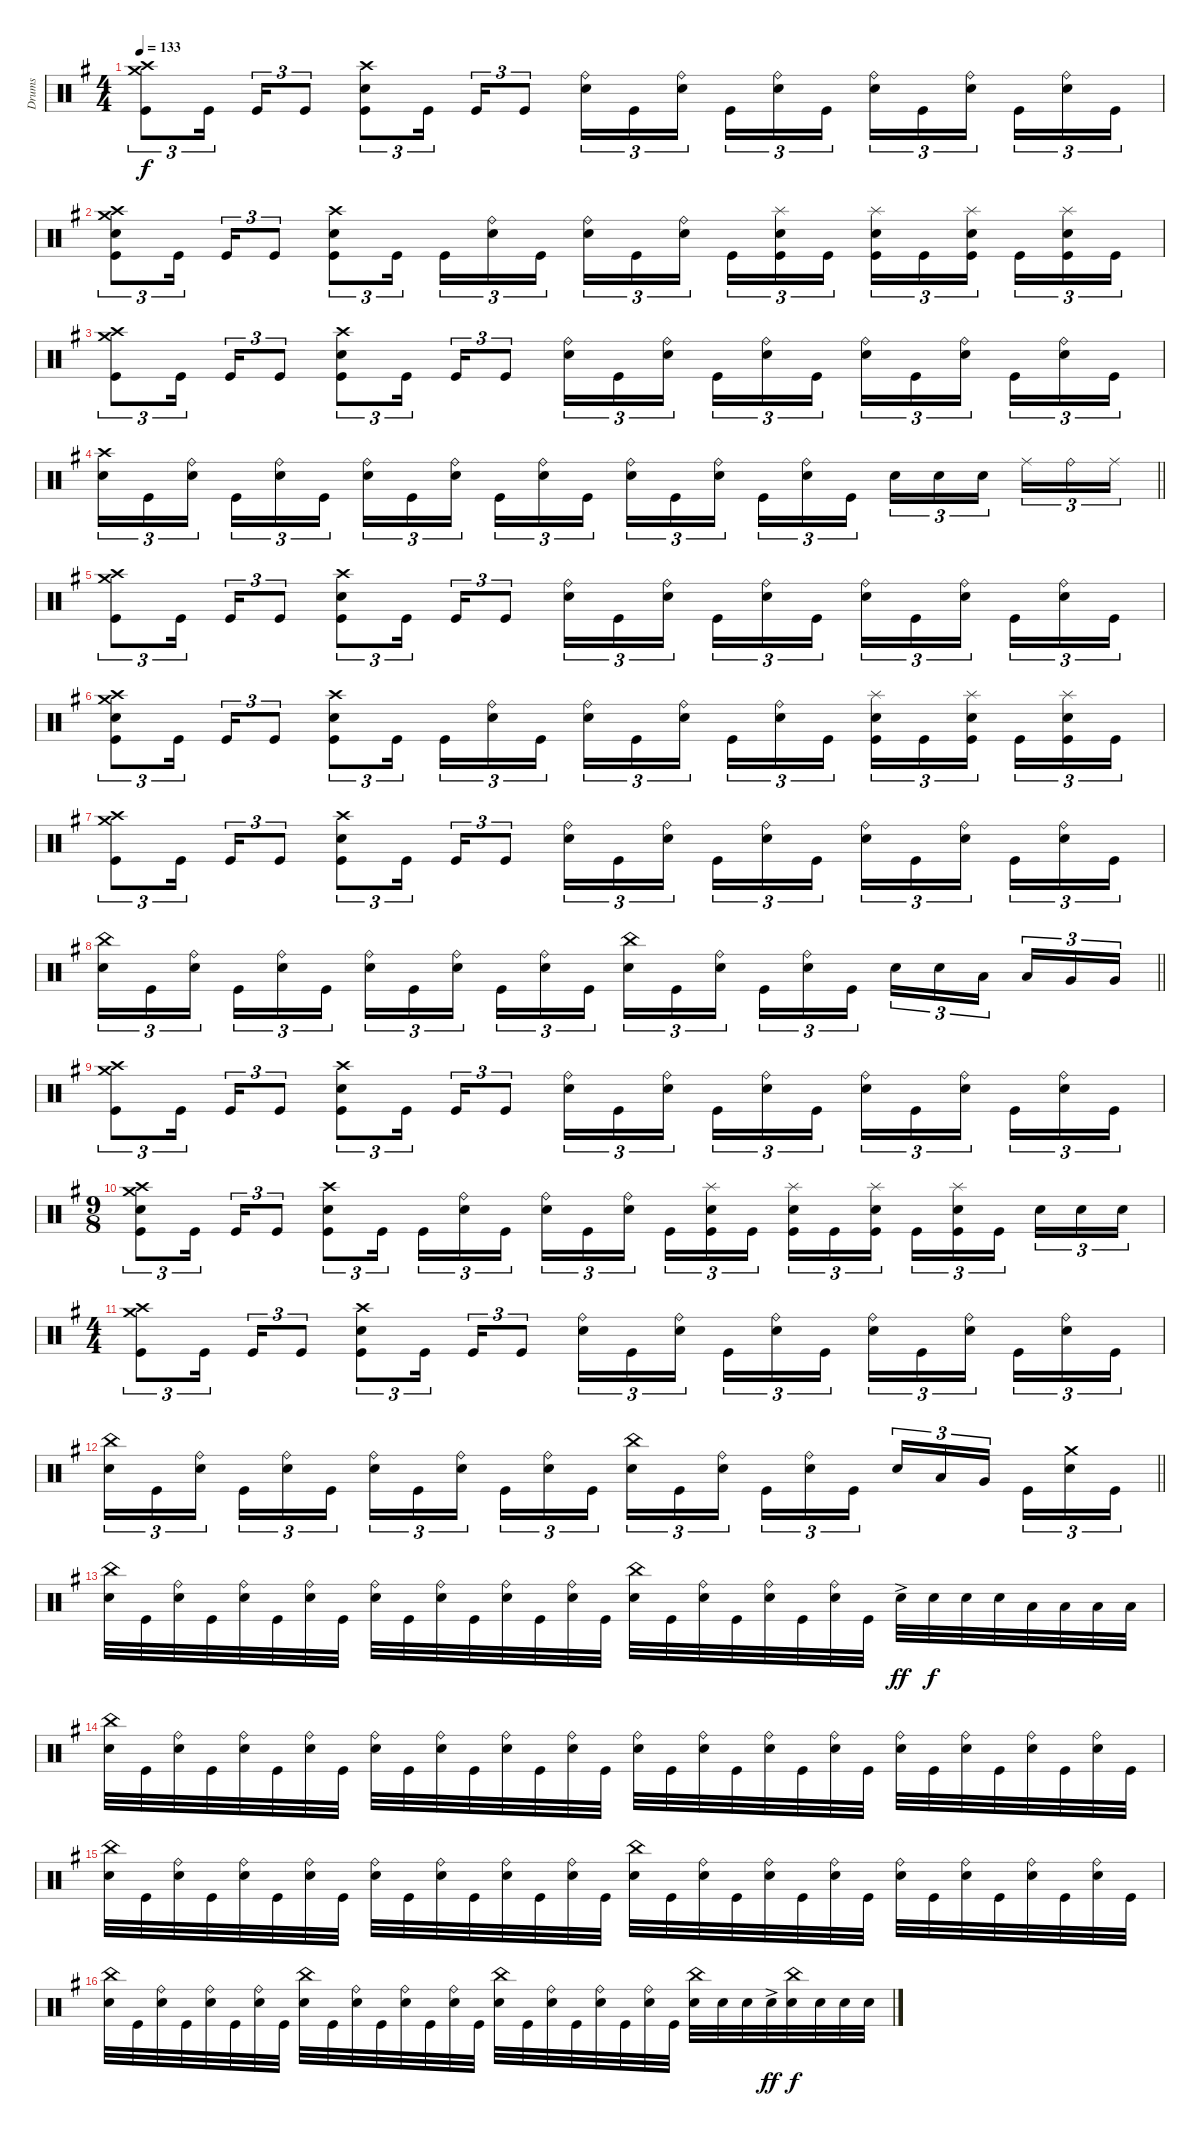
\track ("Drums" "Drums") {instrument percussion}
\staff
\articulation defaults
\ts (4 4)
\tempo 133
\clef neutral
\ks eminor
("Crash high (hit)" "Crash medium (hit)" "Kick (hit)").8{tu (3 2) dy f} "Kick (hit)".16{tu (3 2) beam splitsecondary} "Kick (hit)".16{tu (3 2)} "Kick (hit)".8{tu (3 2)} ("Crash high (hit)" "Electric Snare (hit)" "Kick (hit)").8{tu (3 2)} "Kick (hit)".16{tu (3 2) beam splitsecondary} "Kick (hit)".16{tu (3 2)} "Kick (hit)".8{tu (3 2)} ("Ride (bell)" "Electric Snare (hit)").16{tu (3 2)} "Kick (hit)".16{tu (3 2)} ("Ride (bell)" "Electric Snare (hit)").16{tu (3 2) beam splitsecondary} "Kick (hit)".16{tu (3 2)} ("Ride (bell)" "Electric Snare (hit)").16{tu (3 2)} "Kick (hit)".16{tu (3 2)} ("Ride (bell)" "Electric Snare (hit)").16{tu (3 2)} "Kick (hit)".16{tu (3 2)} ("Ride (bell)" "Electric Snare (hit)").16{tu (3 2) beam splitsecondary} "Kick (hit)".16{tu (3 2)} ("Ride (bell)" "Electric Snare (hit)").16{tu (3 2)} "Kick (hit)".16{tu (3 2)} |
("Crash high (hit)" "Crash medium (hit)" "Electric Snare (hit)" "Kick (hit)").8{tu (3 2)} "Kick (hit)".16{tu (3 2) beam splitsecondary} "Kick (hit)".16{tu (3 2)} "Kick (hit)".8{tu (3 2)} ("Crash high (hit)" "Electric Snare (hit)" "Kick (hit)").8{tu (3 2)} "Kick (hit)".16{tu (3 2) beam splitsecondary} "Kick (hit)".16{tu (3 2)} ("Ride (bell)" "Electric Snare (hit)").16{tu (3 2)} "Kick (hit)".16{tu (3 2)} ("Ride (bell)" "Electric Snare (hit)").16{tu (3 2)} "Kick (hit)".16{tu (3 2)} ("Ride (bell)" "Electric Snare (hit)").16{tu (3 2) beam splitsecondary} "Kick (hit)".16{tu (3 2)} ("Splash (hit)" "Electric Snare (hit)" "Kick (hit)").16{tu (3 2)} "Kick (hit)".16{tu (3 2)} ("Splash (hit)" "Electric Snare (hit)" "Kick (hit)").16{tu (3 2)} "Kick (hit)".16{tu (3 2)} ("Splash (hit)" "Electric Snare (hit)" "Kick (hit)").16{tu (3 2) beam splitsecondary} "Kick (hit)".16{tu (3 2)} ("Splash (hit)" "Electric Snare (hit)" "Kick (hit)").16{tu (3 2)} "Kick (hit)".16{tu (3 2)} |
("Crash high (hit)" "Crash medium (hit)" "Kick (hit)").8{tu (3 2)} "Kick (hit)".16{tu (3 2) beam splitsecondary} "Kick (hit)".16{tu (3 2)} "Kick (hit)".8{tu (3 2)} ("Crash high (hit)" "Electric Snare (hit)" "Kick (hit)").8{tu (3 2)} "Kick (hit)".16{tu (3 2) beam splitsecondary} "Kick (hit)".16{tu (3 2)} "Kick (hit)".8{tu (3 2)} ("Ride (bell)" "Electric Snare (hit)").16{tu (3 2)} "Kick (hit)".16{tu (3 2)} ("Ride (bell)" "Electric Snare (hit)").16{tu (3 2) beam splitsecondary} "Kick (hit)".16{tu (3 2)} ("Ride (bell)" "Electric Snare (hit)").16{tu (3 2)} "Kick (hit)".16{tu (3 2)} ("Ride (bell)" "Electric Snare (hit)").16{tu (3 2)} "Kick (hit)".16{tu (3 2)} ("Ride (bell)" "Electric Snare (hit)").16{tu (3 2) beam splitsecondary} "Kick (hit)".16{tu (3 2)} ("Ride (bell)" "Electric Snare (hit)").16{tu (3 2)} "Kick (hit)".16{tu (3 2)} |
\barLineRight lightlight
("Crash high (hit)" "Electric Snare (hit)").16{tu (3 2)} "Kick (hit)".16{tu (3 2)} ("Ride (bell)" "Electric Snare (hit)").16{tu (3 2) beam splitsecondary} "Kick (hit)".16{tu (3 2)} ("Ride (bell)" "Electric Snare (hit)").16{tu (3 2)} "Kick (hit)".16{tu (3 2)} ("Ride (bell)" "Electric Snare (hit)").16{tu (3 2)} "Kick (hit)".16{tu (3 2)} ("Ride (bell)" "Electric Snare (hit)").16{tu (3 2) beam splitsecondary} "Kick (hit)".16{tu (3 2)} ("Ride (bell)" "Electric Snare (hit)").16{tu (3 2)} "Kick (hit)".16{tu (3 2)} ("Ride (bell)" "Electric Snare (hit)").16{tu (3 2)} "Kick (hit)".16{tu (3 2)} ("Ride (bell)" "Electric Snare (hit)").16{tu (3 2) beam splitsecondary} "Kick (hit)".16{tu (3 2)} ("Ride (bell)" "Electric Snare (hit)").16{tu (3 2)} "Kick (hit)".16{tu (3 2)} "Electric Snare (hit)".16{tu (3 2)} "Electric Snare (hit)".16{tu (3 2)} "Electric Snare (hit)".16{tu (3 2) beam splitsecondary} "Ride (middle)".16{tu (3 2)} "Ride (bell)".16{tu (3 2)} "Ride (middle)".16{tu (3 2)} |
("Crash high (hit)" "Crash medium (hit)" "Kick (hit)").8{tu (3 2)} "Kick (hit)".16{tu (3 2) beam splitsecondary} "Kick (hit)".16{tu (3 2)} "Kick (hit)".8{tu (3 2)} ("Crash high (hit)" "Electric Snare (hit)" "Kick (hit)").8{tu (3 2)} "Kick (hit)".16{tu (3 2) beam splitsecondary} "Kick (hit)".16{tu (3 2)} "Kick (hit)".8{tu (3 2)} ("Ride (bell)" "Electric Snare (hit)").16{tu (3 2)} "Kick (hit)".16{tu (3 2)} ("Ride (bell)" "Electric Snare (hit)").16{tu (3 2) beam splitsecondary} "Kick (hit)".16{tu (3 2)} ("Ride (bell)" "Electric Snare (hit)").16{tu (3 2)} "Kick (hit)".16{tu (3 2)} ("Ride (bell)" "Electric Snare (hit)").16{tu (3 2)} "Kick (hit)".16{tu (3 2)} ("Ride (bell)" "Electric Snare (hit)").16{tu (3 2) beam splitsecondary} "Kick (hit)".16{tu (3 2)} ("Ride (bell)" "Electric Snare (hit)").16{tu (3 2)} "Kick (hit)".16{tu (3 2)} |
("Crash high (hit)" "Crash medium (hit)" "Electric Snare (hit)" "Kick (hit)").8{tu (3 2)} "Kick (hit)".16{tu (3 2) beam splitsecondary} "Kick (hit)".16{tu (3 2)} "Kick (hit)".8{tu (3 2)} ("Crash high (hit)" "Electric Snare (hit)" "Kick (hit)").8{tu (3 2)} "Kick (hit)".16{tu (3 2) beam splitsecondary} "Kick (hit)".16{tu (3 2)} ("Ride (bell)" "Electric Snare (hit)").16{tu (3 2)} "Kick (hit)".16{tu (3 2)} ("Ride (bell)" "Electric Snare (hit)").16{tu (3 2)} "Kick (hit)".16{tu (3 2)} ("Ride (bell)" "Electric Snare (hit)").16{tu (3 2) beam splitsecondary} "Kick (hit)".16{tu (3 2)} ("Ride (bell)" "Electric Snare (hit)").16{tu (3 2)} "Kick (hit)".16{tu (3 2)} ("Splash (hit)" "Electric Snare (hit)" "Kick (hit)").16{tu (3 2)} "Kick (hit)".16{tu (3 2)} ("Splash (hit)" "Electric Snare (hit)" "Kick (hit)").16{tu (3 2) beam splitsecondary} "Kick (hit)".16{tu (3 2)} ("Splash (hit)" "Electric Snare (hit)" "Kick (hit)").16{tu (3 2)} "Kick (hit)".16{tu (3 2)} |
("Crash high (hit)" "Crash medium (hit)" "Kick (hit)").8{tu (3 2)} "Kick (hit)".16{tu (3 2) beam splitsecondary} "Kick (hit)".16{tu (3 2)} "Kick (hit)".8{tu (3 2)} ("Crash high (hit)" "Electric Snare (hit)" "Kick (hit)").8{tu (3 2)} "Kick (hit)".16{tu (3 2) beam splitsecondary} "Kick (hit)".16{tu (3 2)} "Kick (hit)".8{tu (3 2)} ("Ride (bell)" "Electric Snare (hit)").16{tu (3 2)} "Kick (hit)".16{tu (3 2)} ("Ride (bell)" "Electric Snare (hit)").16{tu (3 2) beam splitsecondary} "Kick (hit)".16{tu (3 2)} ("Ride (bell)" "Electric Snare (hit)").16{tu (3 2)} "Kick (hit)".16{tu (3 2)} ("Ride (bell)" "Electric Snare (hit)").16{tu (3 2)} "Kick (hit)".16{tu (3 2)} ("Ride (bell)" "Electric Snare (hit)").16{tu (3 2) beam splitsecondary} "Kick (hit)".16{tu (3 2)} ("Ride (bell)" "Electric Snare (hit)").16{tu (3 2)} "Kick (hit)".16{tu (3 2)} |
\barLineRight lightlight
("China (hit)" "Electric Snare (hit)").16{tu (3 2)} "Kick (hit)".16{tu (3 2)} ("Ride (bell)" "Electric Snare (hit)").16{tu (3 2) beam splitsecondary} "Kick (hit)".16{tu (3 2)} ("Ride (bell)" "Electric Snare (hit)").16{tu (3 2)} "Kick (hit)".16{tu (3 2)} ("Ride (bell)" "Electric Snare (hit)").16{tu (3 2)} "Kick (hit)".16{tu (3 2)} ("Ride (bell)" "Electric Snare (hit)").16{tu (3 2) beam splitsecondary} "Kick (hit)".16{tu (3 2)} ("Ride (bell)" "Electric Snare (hit)").16{tu (3 2)} "Kick (hit)".16{tu (3 2)} ("China (hit)" "Electric Snare (hit)").16{tu (3 2)} "Kick (hit)".16{tu (3 2)} ("Ride (bell)" "Electric Snare (hit)").16{tu (3 2) beam splitsecondary} "Kick (hit)".16{tu (3 2)} ("Ride (bell)" "Electric Snare (hit)").16{tu (3 2)} "Kick (hit)".16{tu (3 2)} "Electric Snare (hit)".16{tu (3 2)} "Electric Snare (hit)".16{tu (3 2)} "Low Tom (hit)".16{tu (3 2) beam splitsecondary} "Low Tom (hit)".16{tu (3 2)} "Very Low Tom (hit)".16{tu (3 2)} "Very Low Tom (hit)".16{tu (3 2)} |
("Crash high (hit)" "Crash medium (hit)" "Kick (hit)").8{tu (3 2)} "Kick (hit)".16{tu (3 2) beam splitsecondary} "Kick (hit)".16{tu (3 2)} "Kick (hit)".8{tu (3 2)} ("Crash high (hit)" "Electric Snare (hit)" "Kick (hit)").8{tu (3 2)} "Kick (hit)".16{tu (3 2) beam splitsecondary} "Kick (hit)".16{tu (3 2)} "Kick (hit)".8{tu (3 2)} ("Ride (bell)" "Electric Snare (hit)").16{tu (3 2)} "Kick (hit)".16{tu (3 2)} ("Ride (bell)" "Electric Snare (hit)").16{tu (3 2) beam splitsecondary} "Kick (hit)".16{tu (3 2)} ("Ride (bell)" "Electric Snare (hit)").16{tu (3 2)} "Kick (hit)".16{tu (3 2)} ("Ride (bell)" "Electric Snare (hit)").16{tu (3 2)} "Kick (hit)".16{tu (3 2)} ("Ride (bell)" "Electric Snare (hit)").16{tu (3 2) beam splitsecondary} "Kick (hit)".16{tu (3 2)} ("Ride (bell)" "Electric Snare (hit)").16{tu (3 2)} "Kick (hit)".16{tu (3 2)} |
\ts (9 8)
("Crash high (hit)" "Crash medium (hit)" "Electric Snare (hit)" "Kick (hit)").8{tu (3 2)} "Kick (hit)".16{tu (3 2) beam splitsecondary} "Kick (hit)".16{tu (3 2)} "Kick (hit)".8{tu (3 2)} ("Crash high (hit)" "Electric Snare (hit)" "Kick (hit)").8{tu (3 2)} "Kick (hit)".16{tu (3 2)} "Kick (hit)".16{tu (3 2)} ("Ride (bell)" "Electric Snare (hit)").16{tu (3 2)} "Kick (hit)".16{tu (3 2) beam splitsecondary} ("Ride (bell)" "Electric Snare (hit)").16{tu (3 2)} "Kick (hit)".16{tu (3 2)} ("Ride (bell)" "Electric Snare (hit)").16{tu (3 2) beam splitsecondary} "Kick (hit)".16{tu (3 2)} ("Splash (hit)" "Electric Snare (hit)" "Kick (hit)").16{tu (3 2)} "Kick (hit)".16{tu (3 2)} ("Splash (hit)" "Electric Snare (hit)" "Kick (hit)").16{tu (3 2)} "Kick (hit)".16{tu (3 2)} ("Splash (hit)" "Electric Snare (hit)" "Kick (hit)").16{tu (3 2) beam splitsecondary} "Kick (hit)".16{tu (3 2)} ("Splash (hit)" "Electric Snare (hit)" "Kick (hit)").16{tu (3 2)} "Kick (hit)".16{tu (3 2) beam splitsecondary} "Electric Snare (hit)".16{tu (3 2)} "Electric Snare (hit)".16{tu (3 2)} "Electric Snare (hit)".16{tu (3 2)} |
\ts (4 4)
("Crash high (hit)" "Crash medium (hit)" "Kick (hit)").8{tu (3 2)} "Kick (hit)".16{tu (3 2) beam splitsecondary} "Kick (hit)".16{tu (3 2)} "Kick (hit)".8{tu (3 2)} ("Crash high (hit)" "Electric Snare (hit)" "Kick (hit)").8{tu (3 2)} "Kick (hit)".16{tu (3 2) beam splitsecondary} "Kick (hit)".16{tu (3 2)} "Kick (hit)".8{tu (3 2)} ("Ride (bell)" "Electric Snare (hit)").16{tu (3 2)} "Kick (hit)".16{tu (3 2)} ("Ride (bell)" "Electric Snare (hit)").16{tu (3 2) beam splitsecondary} "Kick (hit)".16{tu (3 2)} ("Ride (bell)" "Electric Snare (hit)").16{tu (3 2)} "Kick (hit)".16{tu (3 2)} ("Ride (bell)" "Electric Snare (hit)").16{tu (3 2)} "Kick (hit)".16{tu (3 2)} ("Ride (bell)" "Electric Snare (hit)").16{tu (3 2) beam splitsecondary} "Kick (hit)".16{tu (3 2)} ("Ride (bell)" "Electric Snare (hit)").16{tu (3 2)} "Kick (hit)".16{tu (3 2)} |
\barLineRight lightlight
("China (hit)" "Electric Snare (hit)").16{tu (3 2)} "Kick (hit)".16{tu (3 2)} ("Ride (bell)" "Electric Snare (hit)").16{tu (3 2) beam splitsecondary} "Kick (hit)".16{tu (3 2)} ("Ride (bell)" "Electric Snare (hit)").16{tu (3 2)} "Kick (hit)".16{tu (3 2)} ("Ride (bell)" "Electric Snare (hit)").16{tu (3 2)} "Kick (hit)".16{tu (3 2)} ("Ride (bell)" "Electric Snare (hit)").16{tu (3 2) beam splitsecondary} "Kick (hit)".16{tu (3 2)} ("Ride (bell)" "Electric Snare (hit)").16{tu (3 2)} "Kick (hit)".16{tu (3 2)} ("China (hit)" "Electric Snare (hit)").16{tu (3 2)} "Kick (hit)".16{tu (3 2)} ("Ride (bell)" "Electric Snare (hit)").16{tu (3 2) beam splitsecondary} "Kick (hit)".16{tu (3 2)} ("Ride (bell)" "Electric Snare (hit)").16{tu (3 2)} "Kick (hit)".16{tu (3 2)} "Electric Snare (hit)".16{tu (3 2)} "Low Tom (hit)".16{tu (3 2)} "Very Low Tom (hit)".16{tu (3 2) beam splitsecondary} "Kick (hit)".16{tu (3 2)} ("Crash medium (hit)" "Electric Snare (hit)").16{tu (3 2)} "Kick (hit)".16{tu (3 2)} |
\section ("" "")
("China (hit)" "Electric Snare (hit)").32 "Kick (hit)".32 ("Ride (bell)" "Electric Snare (hit)").32 "Kick (hit)".32 ("Ride (bell)" "Electric Snare (hit)").32 "Kick (hit)".32 ("Ride (bell)" "Electric Snare (hit)").32 "Kick (hit)".32 ("Ride (bell)" "Electric Snare (hit)").32 "Kick (hit)".32 ("Ride (bell)" "Electric Snare (hit)").32 "Kick (hit)".32 ("Ride (bell)" "Electric Snare (hit)").32 "Kick (hit)".32 ("Ride (bell)" "Electric Snare (hit)").32 "Kick (hit)".32 ("China (hit)" "Electric Snare (hit)").32 "Kick (hit)".32 ("Ride (bell)" "Electric Snare (hit)").32 "Kick (hit)".32 ("Ride (bell)" "Electric Snare (hit)").32 "Kick (hit)".32 ("Ride (bell)" "Electric Snare (hit)").32 "Kick (hit)".32 "Electric Snare (hit)"{ac}.32{dy ff} "Electric Snare (hit)".32{dy f} "Electric Snare (hit)".32 "Electric Snare (hit)".32 "Low Tom (hit)".32 "Low Tom (hit)".32 "Low Tom (hit)".32 "Low Tom (hit)".32 |
("China (hit)" "Electric Snare (hit)").32 "Kick (hit)".32 ("Ride (bell)" "Electric Snare (hit)").32 "Kick (hit)".32 ("Ride (bell)" "Electric Snare (hit)").32 "Kick (hit)".32 ("Ride (bell)" "Electric Snare (hit)").32 "Kick (hit)".32 ("Ride (bell)" "Electric Snare (hit)").32 "Kick (hit)".32 ("Ride (bell)" "Electric Snare (hit)").32 "Kick (hit)".32 ("Ride (bell)" "Electric Snare (hit)").32 "Kick (hit)".32 ("Ride (bell)" "Electric Snare (hit)").32 "Kick (hit)".32 ("Ride (bell)" "Electric Snare (hit)").32 "Kick (hit)".32 ("Ride (bell)" "Electric Snare (hit)").32 "Kick (hit)".32 ("Ride (bell)" "Electric Snare (hit)").32 "Kick (hit)".32 ("Ride (bell)" "Electric Snare (hit)").32 "Kick (hit)".32 ("Ride (bell)" "Electric Snare (hit)").32 "Kick (hit)".32 ("Ride (bell)" "Electric Snare (hit)").32 "Kick (hit)".32 ("Ride (bell)" "Electric Snare (hit)").32 "Kick (hit)".32 ("Ride (bell)" "Electric Snare (hit)").32 "Kick (hit)".32 |
("China (hit)" "Electric Snare (hit)").32 "Kick (hit)".32 ("Ride (bell)" "Electric Snare (hit)").32 "Kick (hit)".32 ("Ride (bell)" "Electric Snare (hit)").32 "Kick (hit)".32 ("Ride (bell)" "Electric Snare (hit)").32 "Kick (hit)".32 ("Ride (bell)" "Electric Snare (hit)").32 "Kick (hit)".32 ("Ride (bell)" "Electric Snare (hit)").32 "Kick (hit)".32 ("Ride (bell)" "Electric Snare (hit)").32 "Kick (hit)".32 ("Ride (bell)" "Electric Snare (hit)").32 "Kick (hit)".32 ("China (hit)" "Electric Snare (hit)").32 "Kick (hit)".32 ("Ride (bell)" "Electric Snare (hit)").32 "Kick (hit)".32 ("Ride (bell)" "Electric Snare (hit)").32 "Kick (hit)".32 ("Ride (bell)" "Electric Snare (hit)").32 "Kick (hit)".32 ("Ride (bell)" "Electric Snare (hit)").32 "Kick (hit)".32 ("Ride (bell)" "Electric Snare (hit)").32 "Kick (hit)".32 ("Ride (bell)" "Electric Snare (hit)").32 "Kick (hit)".32 ("Ride (bell)" "Electric Snare (hit)").32 "Kick (hit)".32 |
("China (hit)" "Electric Snare (hit)").32 "Kick (hit)".32 ("Ride (bell)" "Electric Snare (hit)").32 "Kick (hit)".32 ("Ride (bell)" "Electric Snare (hit)").32 "Kick (hit)".32 ("Ride (bell)" "Electric Snare (hit)").32 "Kick (hit)".32 ("China (hit)" "Electric Snare (hit)").32 "Kick (hit)".32 ("Ride (bell)" "Electric Snare (hit)").32 "Kick (hit)".32 ("Ride (bell)" "Electric Snare (hit)").32 "Kick (hit)".32 ("Ride (bell)" "Electric Snare (hit)").32 "Kick (hit)".32 ("China (hit)" "Electric Snare (hit)").32 "Kick (hit)".32 ("Ride (bell)" "Electric Snare (hit)").32 "Kick (hit)".32 ("Ride (bell)" "Electric Snare (hit)").32 "Kick (hit)".32 ("Ride (bell)" "Electric Snare (hit)").32 "Kick (hit)".32 ("China (hit)" "Electric Snare (hit)").32 "Electric Snare (hit)".32 "Electric Snare (hit)".32 "Electric Snare (hit)"{ac}.32{dy ff} ("China (hit)" "Electric Snare (hit)").32{dy f} "Electric Snare (hit)".32 "Electric Snare (hit)".32 "Electric Snare (hit)".32
